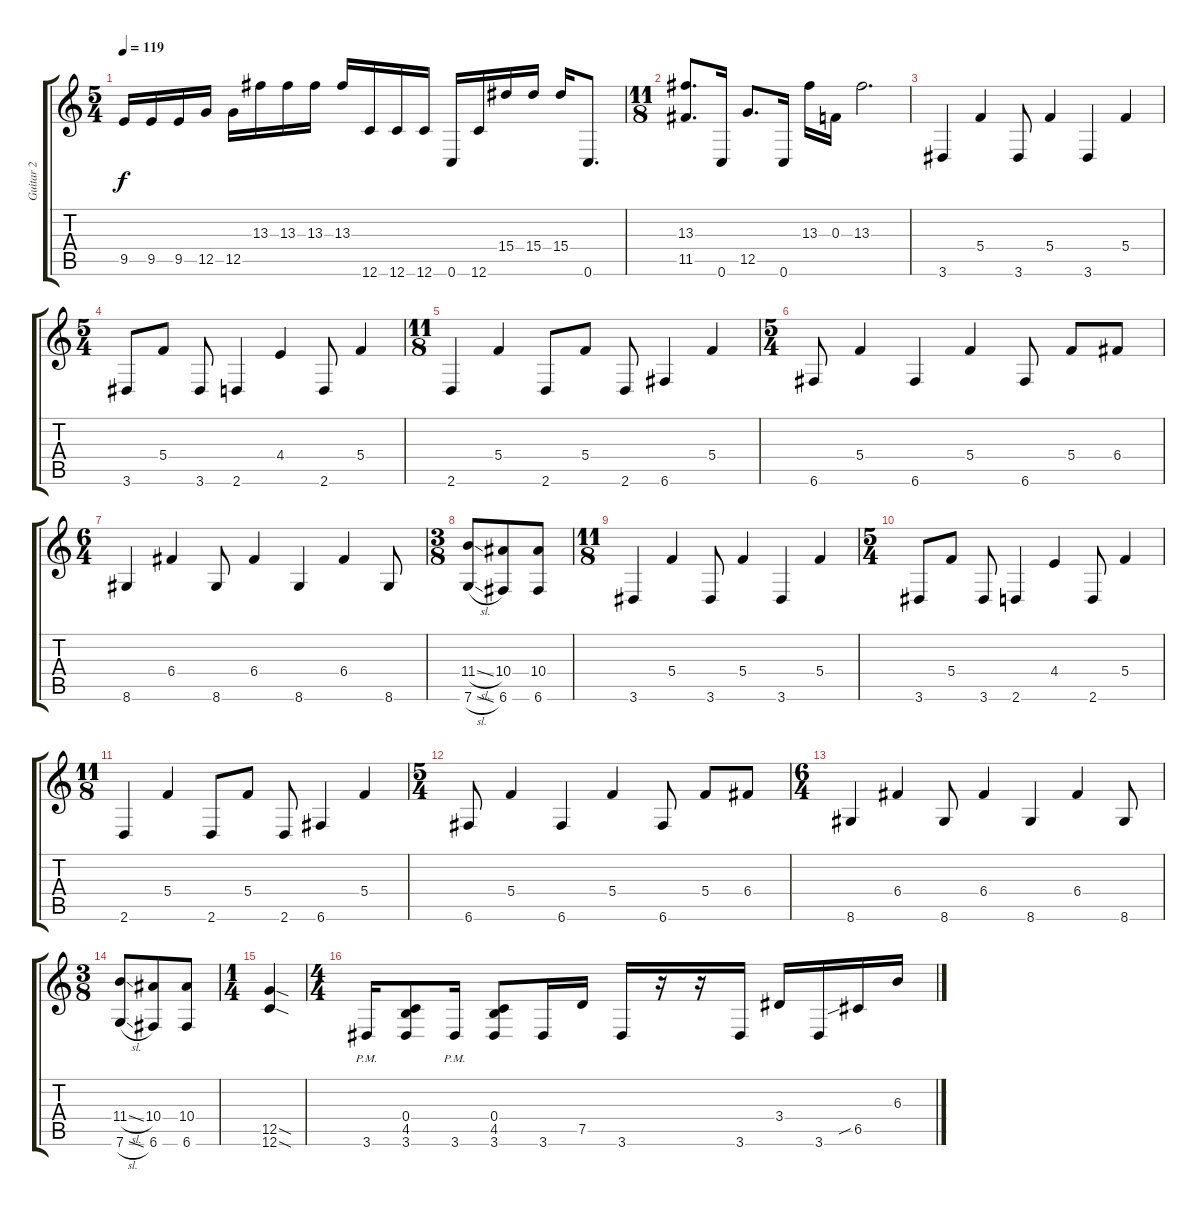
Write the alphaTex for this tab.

\track ("Guitar 2" "Guitar 2") {instrument distortionguitar}
\staff {score tabs}
\tuning (D4 A3 F3 C3 G2 C2) {hide}
\ts (5 4)
\tempo 119
\clef g2
\ks c
9.5.16{dy f} 9.5.16 9.5.16 12.5.16 12.5.16 13.3.16 13.3.16 13.3.16 13.3.16 12.6.16 12.6.16 12.6.16 0.6.16 12.6.16 15.4.16 15.4.16 15.4.16 0.6.8{d} |
\ts (11 8)
(13.3 11.5).8{d} 0.6.16 12.5.8{d} 0.6.16 13.3.16 0.3.16 13.3.2{d} |
3.6.4 5.4.4 3.6.8 5.4.4 3.6.4 5.4.4 |
\ts (5 4)
3.6.8 5.4.8 3.6.8 2.6.4 4.4.4 2.6.8 5.4.4 |
\ts (11 8)
2.6.4 5.4.4 2.6.8 5.4.8 2.6.8 6.6.4 5.4.4 |
\ts (5 4)
6.6.8 5.4.4 6.6.4 5.4.4 6.6.8 5.4.8 6.4.8 |
\ts (6 4)
8.6.4 6.4.4 8.6.8 6.4.4 8.6.4 6.4.4 8.6.8 |
\ts (3 8)
(11.4{sl} 7.6{sl}).8 (10.4 6.6).8 (10.4 6.6).8 |
\ts (11 8)
3.6.4 5.4.4 3.6.8 5.4.4 3.6.4 5.4.4 |
\ts (5 4)
3.6.8 5.4.8 3.6.8 2.6.4 4.4.4 2.6.8 5.4.4 |
\ts (11 8)
2.6.4 5.4.4 2.6.8 5.4.8 2.6.8 6.6.4 5.4.4 |
\ts (5 4)
6.6.8 5.4.4 6.6.4 5.4.4 6.6.8 5.4.8 6.4.8 |
\ts (6 4)
8.6.4 6.4.4 8.6.8 6.4.4 8.6.4 6.4.4 8.6.8 |
\ts (3 8)
(11.4{sl} 7.6{sl}).8 (10.4 6.6).8 (10.4 6.6).8 |
\ts (1 4)
(12.5{sod} 12.6{sod}).4 |
\ts (4 4)
3.6{pm}.16 (0.4 4.5 3.6).8 3.6{pm}.16 (0.4 4.5 3.6).8 3.6.16 7.5.16 3.6.16 r.16 r.16 3.6.16 3.4.16 3.6.16 6.5{sib}.16 6.3.16
